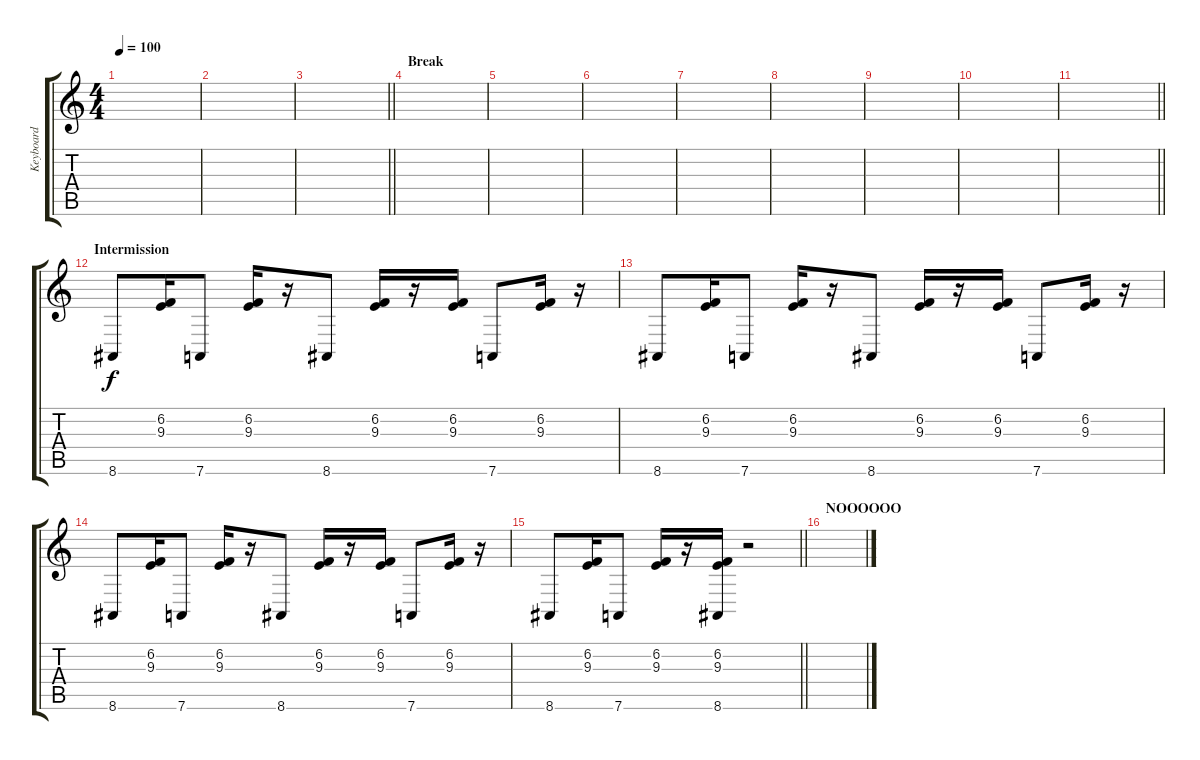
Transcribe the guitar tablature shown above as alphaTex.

\track ("Keyboard" "Keyboard") {instrument lead1square}
\staff {score tabs}
\tuning (E4 B3 G3 D3 A2 D2) {hide}
\ts (4 4)
\tempo 100
\clef g2
\ks c
|
|
\barLineRight lightlight
|
\section ("" "Break")
|
|
|
|
|
|
|
\barLineRight lightlight
|
\section ("" "Intermission")
8.6.8{dy f} (6.2 9.3).16 7.6.8 (6.2 9.3).16 r.16 8.6.8 (6.2 9.3).16 r.16 (6.2 9.3).16 7.6.8 (6.2 9.3).16 r.16 |
8.6.8 (6.2 9.3).16 7.6.8 (6.2 9.3).16 r.16 8.6.8 (6.2 9.3).16 r.16 (6.2 9.3).16 7.6.8 (6.2 9.3).16 r.16 |
8.6.8 (6.2 9.3).16 7.6.8 (6.2 9.3).16 r.16 8.6.8 (6.2 9.3).16 r.16 (6.2 9.3).16 7.6.8 (6.2 9.3).16 r.16 |
\barLineRight lightlight
8.6.8 (6.2 9.3).16 7.6.8 (6.2 9.3).16 r.16 (6.2 9.3 8.6).16 r.2 |
\section ("" "NOOOOOO")
